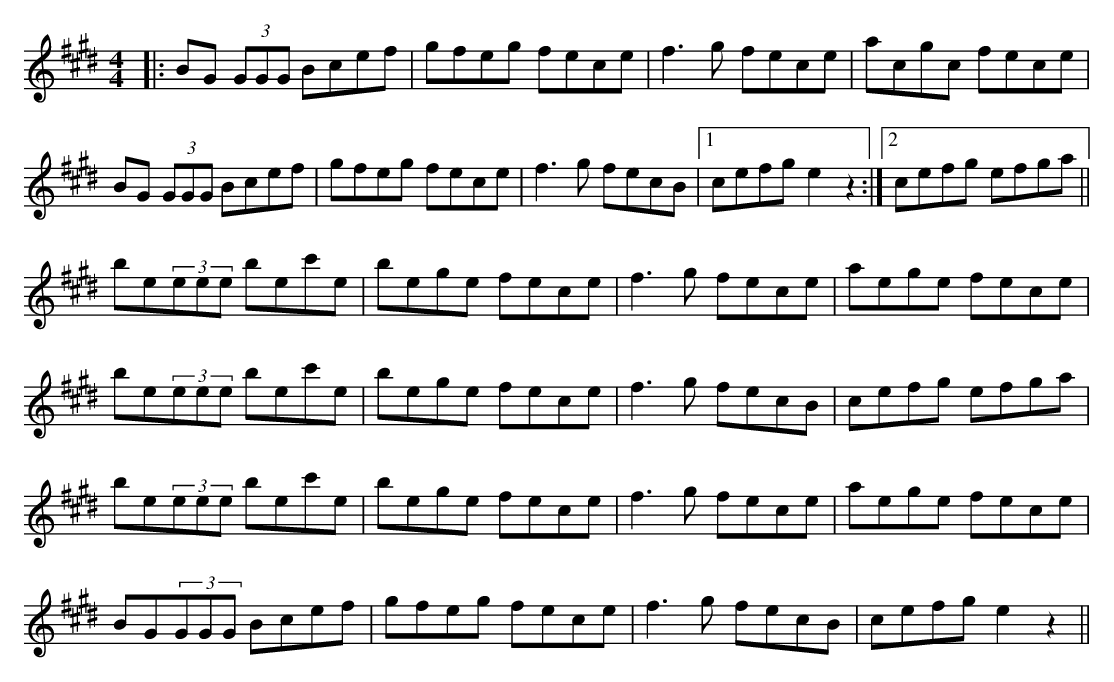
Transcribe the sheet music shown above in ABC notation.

X:1
M:4/4
K:E
|:BG (3GGG Bcef|gfeg fece|f3g fece|acgc fece|
BG (3GGG Bcef|gfeg fece|f3g fecB|1 cefg e2z2:|2 cefg efga||
be(3eee bec'e|bege fece|f3g fece|aege fece|
be(3eee bec'e|bege fece|f3g fecB|cefg efga|
be(3eee bec'e|bege fece|f3g fece|aege fece|
BG(3GGG Bcef|gfeg fece|f3g fecB|cefg e2z2||
